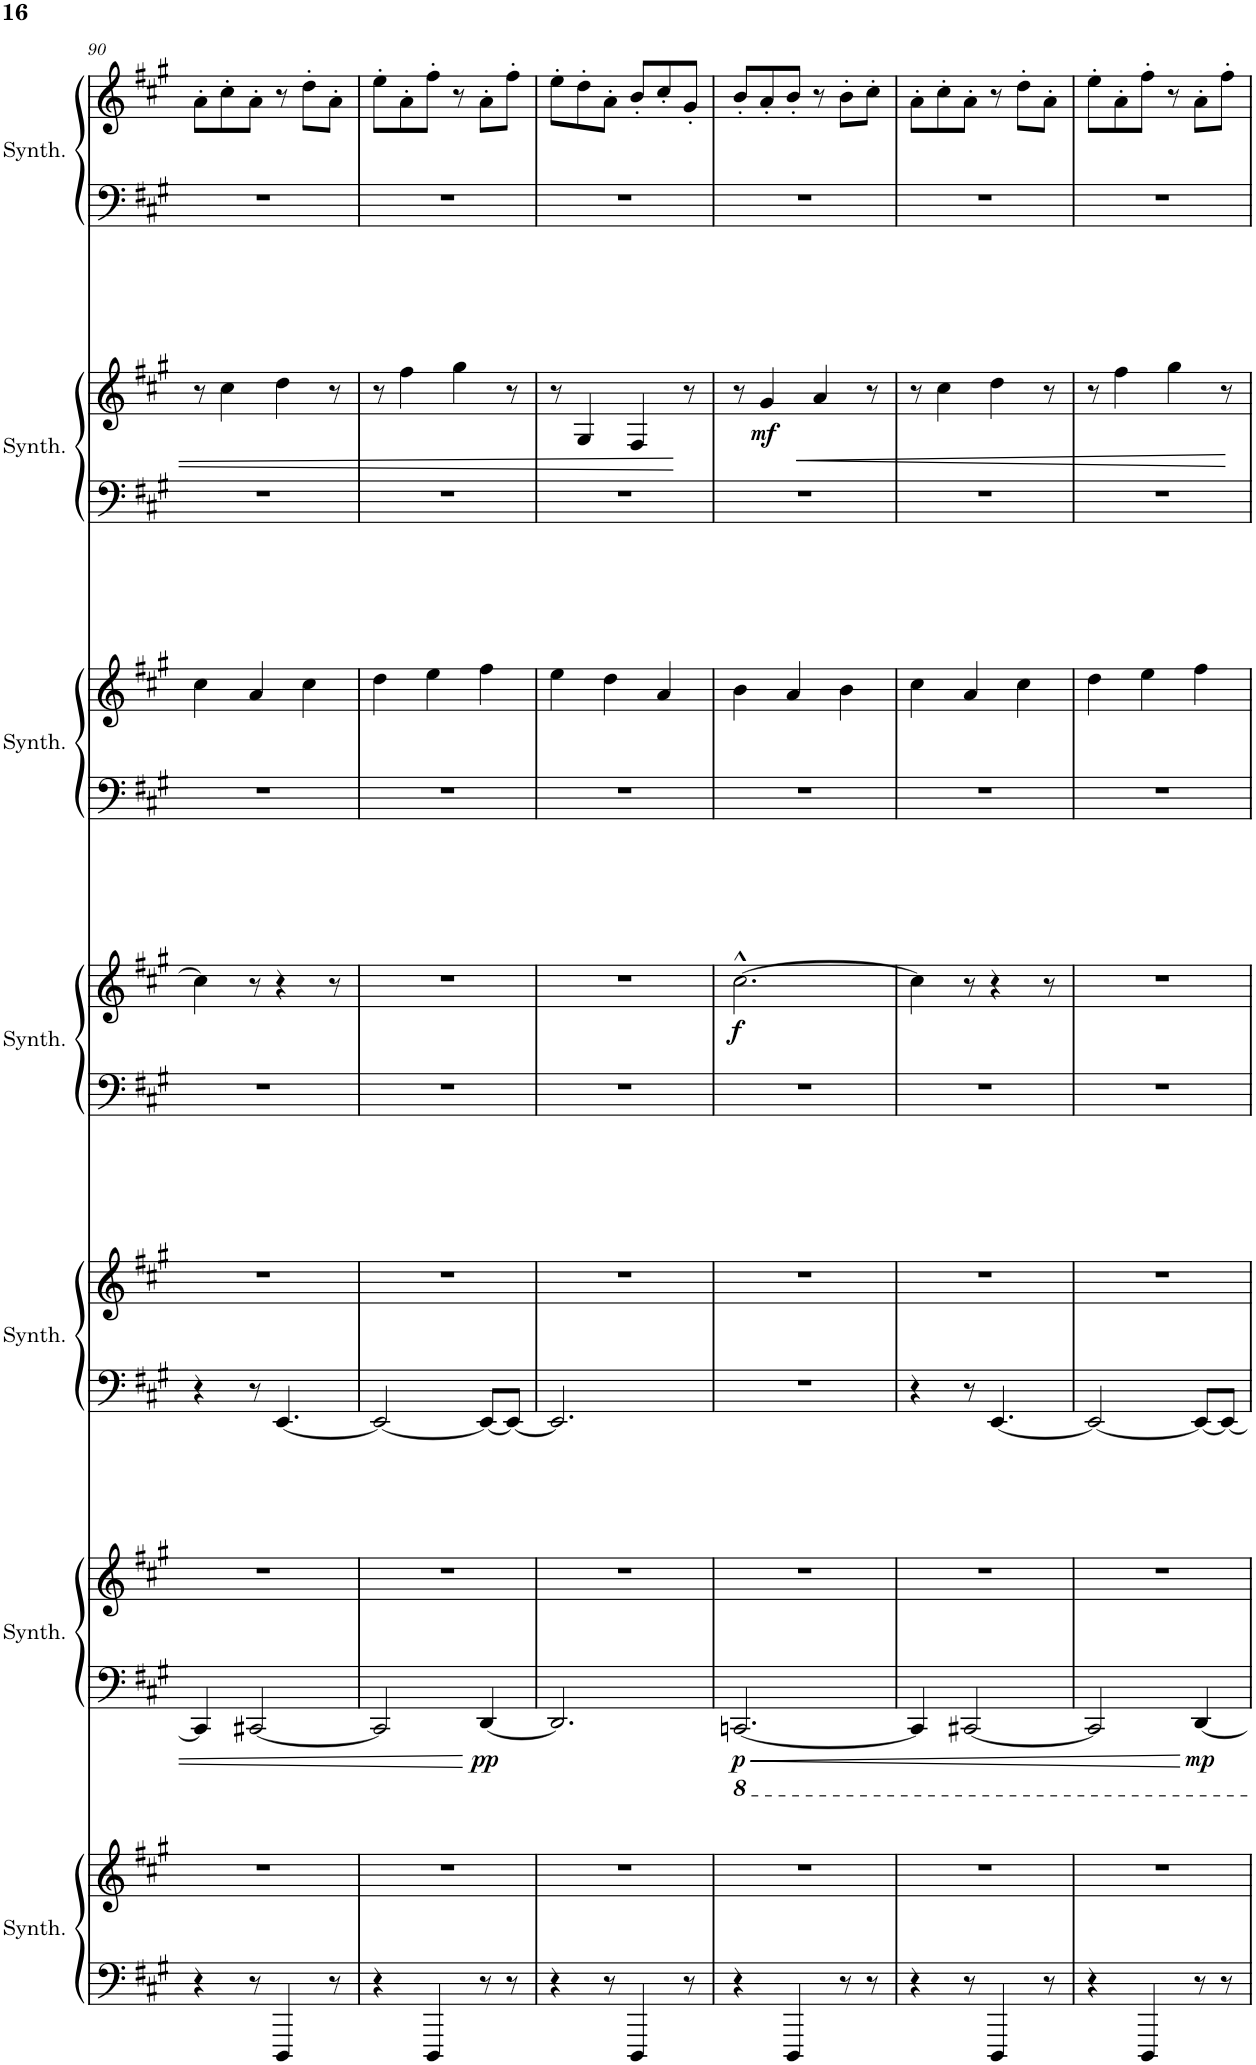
**kern	**kern	**kern	**kern	**dynam	**kern	**kern	**kern	**kern	**dynam	**kern	**kern	**kern	**kern	**dynam	**kern	**kern
*part7	*part7	*part6	*part6	*part6	*part5	*part5	*part4	*part4	*part4	*part3	*part3	*part2	*part2	*part2	*part1	*part1
*staff14	*staff13	*staff12	*staff11	*staff11/12	*staff10	*staff9	*staff8	*staff7	*staff7/8	*staff6	*staff5	*staff4	*staff3	*staff3/4	*staff2	*staff1
*I"Crystal Synthesizer	*	*I"Saw Synthesizer	*	*	*I"Atmosphere Synthesizer	*	*I"Goblins Synthesizer	*	*	*I"Choir Synthesizer	*	*I"Bowed Synthesizer	*	*	*I"String Synthesizer	*
*I'Synth.	*	*I'Synth.	*	*	*I'Synth.	*	*I'Synth.	*	*	*I'Synth.	*	*I'Synth.	*	*	*I'Synth.	*
!!LO:PB:g=z
*clefF4	*clefG2	*clefF4	*clefG2	*	*clefF4	*clefG2	*clefF4	*clefG2	*	*clefF4	*clefG2	*clefF4	*clefG2	*	*clefF4	*clefG2
*k[f#c#g#]	*k[f#c#g#]	*k[f#c#g#]	*k[f#c#g#]	*	*k[f#c#g#]	*k[f#c#g#]	*k[f#c#g#]	*k[f#c#g#]	*	*k[f#c#g#]	*k[f#c#g#]	*k[f#c#g#]	*k[f#c#g#]	*	*k[f#c#g#]	*k[f#c#g#]
*M6/8	*M6/8	*M6/8	*M6/8	*	*M6/8	*M6/8	*M6/8	*M6/8	*	*M6/8	*M6/8	*M6/8	*M6/8	*	*M6/8	*M6/8
=90	=90	=90	=90	=90	=90	=90	=90	=90	=90	=90	=90	=90	=90	=90	=90	=90
4r	2.r	4CC/]	2.r	.	4r	2.r	2.r	4cc#\]	.	2.r	4cc#\	2.r	8r	.	2.r	8a'\L
.	.	.	.	.	.	.	.	.	.	.	.	.	4cc#\	.	.	8cc#'\
8r	.	[2CC#X/	.	.	8r	.	.	8r	.	.	4a/	.	.	.	.	8a'\J
4DDD/	.	.	.	.	[4.EE/	.	.	4r	.	.	.	.	4dd\	.	.	8r
.	.	.	.	.	.	.	.	.	.	.	4cc#\	.	.	.	.	8dd'\L
8r	.	.	.	.	.	.	.	8r	.	.	.	.	8r	.	.	8a'\J
=91	=91	=91	=91	=91	=91	=91	=91	=91	=91	=91	=91	=91	=91	=91	=91	=91
4r	2.r	2CC#/]	2.r	.	2EE/_	2.r	2.r	2.r	.	2.r	4dd\	2.r	8r	.	2.r	8ee'\L
.	.	.	.	.	.	.	.	.	.	.	.	.	4ff#\	.	.	8a'\
4DDD/	.	.	.	.	.	.	.	.	.	.	4ee\	.	.	.	.	8ff#'\J
.	.	.	.	.	.	.	.	.	.	.	.	.	4gg#\	.	.	8r
!	!	!	!	!LO:DY:b=2	!	!	!	!	!	!	!	!	!	!	!	!
8r	.	[4DD/	.	pp	8EE/L_	.	.	.	.	.	4ff#\	.	.	.	.	8a'\L
8r	.	.	.	.	8EE/J_	.	.	.	.	.	.	.	8r	.	.	8ff#'\J
=92	=92	=92	=92	=92	=92	=92	=92	=92	=92	=92	=92	=92	=92	=92	=92	=92
4r	2.r	2.DD/]	2.r	.	2.EE/]	2.r	2.r	2.r	.	2.r	4ee\	2.r	8r	.	2.r	8ee'\L
.	.	.	.	.	.	.	.	.	.	.	.	.	4G#/	.	.	8dd'\
8r	.	.	.	.	.	.	.	.	.	.	4dd\	.	.	.	.	8a'\J
4DDD/	.	.	.	.	.	.	.	.	.	.	.	.	4F#/	.	.	8b'/L
.	.	.	.	.	.	.	.	.	.	.	4a/	.	.	.	.	8cc#'/
8r	.	.	.	.	.	.	.	.	.	.	.	.	8r	.	.	8g#'/J
=93	=93	=93	=93	=93	=93	=93	=93	=93	=93	=93	=93	=93	=93	=93	=93	=93
!	!	!	!	!LO:DY:b=2	!	!	!	!	!LO:DY:b	!	!	!	!	!	!	!
4r	2.r	[2.CCCn/	2.r	p	2.r	2.r	2.r	[2.cc#^^\	f	2.r	4b\	2.r	8r	.	2.r	8b'/L
!	!	!	!	!	!	!	!	!	!	!	!	!	!	!LO:DY:b	!	!
.	.	.	.	.	.	.	.	.	.	.	.	.	4g#/	mf	.	8a'/
4DDD/	.	.	.	.	.	.	.	.	.	.	4a/	.	.	.	.	8b'/J
.	.	.	.	.	.	.	.	.	.	.	.	.	4a/	.	.	8r
8r	.	.	.	.	.	.	.	.	.	.	4b\	.	.	.	.	8b'\L
8r	.	.	.	.	.	.	.	.	.	.	.	.	8r	.	.	8cc#'\J
=94	=94	=94	=94	=94	=94	=94	=94	=94	=94	=94	=94	=94	=94	=94	=94	=94
4r	2.r	4CCC/]	2.r	.	4r	2.r	2.r	4cc#\]	.	2.r	4cc#\	2.r	8r	.	2.r	8a'\L
.	.	.	.	.	.	.	.	.	.	.	.	.	4cc#\	.	.	8cc#'\
8r	.	[2CCC#X/	.	.	8r	.	.	8r	.	.	4a/	.	.	.	.	8a'\J
4DDD/	.	.	.	.	[4.EE/	.	.	4r	.	.	.	.	4dd\	.	.	8r
.	.	.	.	.	.	.	.	.	.	.	4cc#\	.	.	.	.	8dd'\L
8r	.	.	.	.	.	.	.	8r	.	.	.	.	8r	.	.	8a'\J
=95	=95	=95	=95	=95	=95	=95	=95	=95	=95	=95	=95	=95	=95	=95	=95	=95
4r	2.r	2CCC#/]	2.r	.	2EE/_	2.r	2.r	2.r	.	2.r	4dd\	2.r	8r	.	2.r	8ee'\L
.	.	.	.	.	.	.	.	.	.	.	.	.	4ff#\	.	.	8a'\
4DDD/	.	.	.	.	.	.	.	.	.	.	4ee\	.	.	.	.	8ff#'\J
.	.	.	.	.	.	.	.	.	.	.	.	.	4gg#\	.	.	8r
!	!	!	!	!LO:DY:b=2	!	!	!	!	!	!	!	!	!	!	!	!
8r	.	[4DDD/	.	mp	8EE/L_	.	.	.	.	.	4ff#\	.	.	.	.	8a'\L
8r	.	.	.	.	8EE/J_	.	.	.	.	.	.	.	8r	.	.	8ff#'\J
=	=	=	=	=	=	=	=	=	=	=	=	=	=	=	=	=
*-	*-	*-	*-	*-	*-	*-	*-	*-	*-	*-	*-	*-	*-	*-	*-	*-
